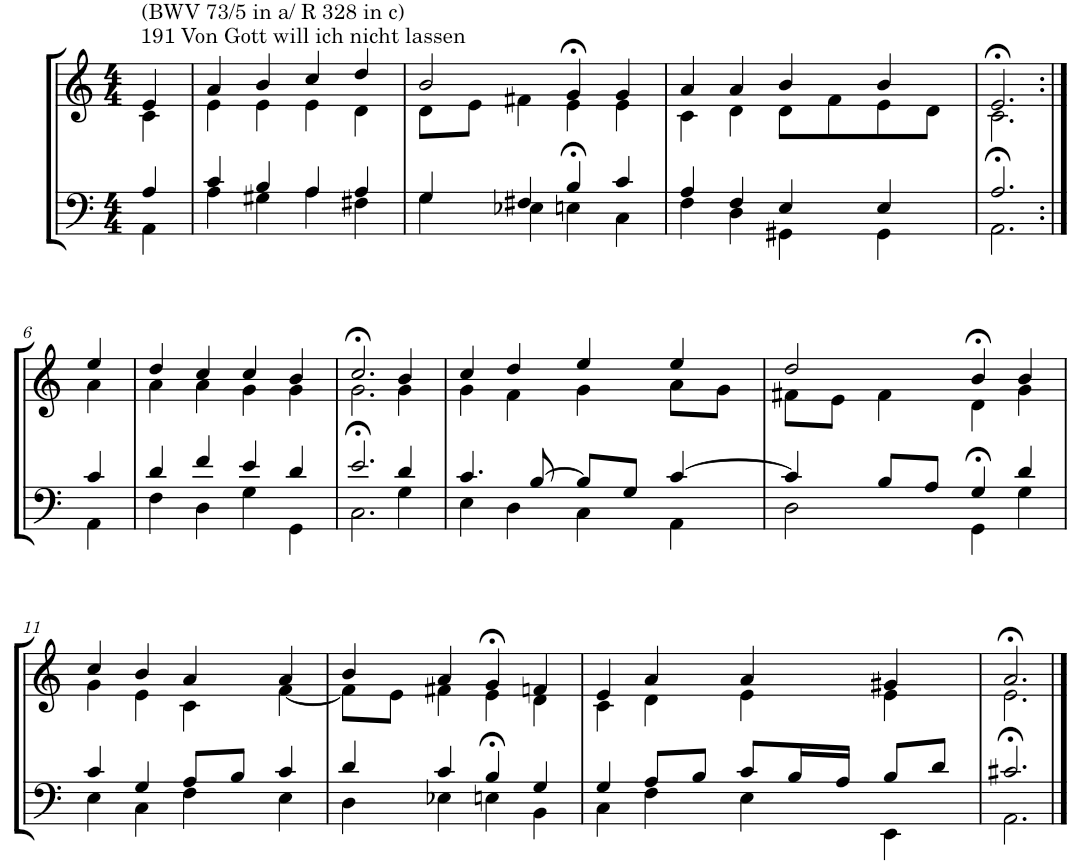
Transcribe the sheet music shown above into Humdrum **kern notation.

**kern	**kern
*part2	*part1
*staff2	*staff1
*I"Tenor/Baß	*I"Sopran/Alt
*clefF4	*clefG2
*k[]	*k[]
*M4/4	*M4/4
=1	=1
*^	*^
!	!	!LO:TX:a:t=191 Von Gott will ich nicht lassen	!
!	!	!LO:TX:a:t=(BWV 73/5 in a/ R 328 in c)	!
4A/	4AA\	4e/	4c\
=2	=2	=2	=2
4c/	4A\	4a/	4e\
4B/	4G#X\	4b/	4e\
4A/	4A\	4cc/	4e\
4A/	4F#X\	4dd/	4d\
=3	=3	=3	=3
4G/	4G\	2b/	8d\L
.	.	.	8e\J
4F#X/	4E-X\	.	4f#X\
4B/	4En>\	4g>/	4e\
4c/	4C\	4g/	4e\
=4	=4	=4	=4
4A/	4F\	4a/	4c\
4F/	4D\	4a/	4d\
4E/	4GG#X\	4b/	8d\L
.	.	.	8f\
4E/	4GG#\	4b/	8e\
.	.	.	8d\J
=5	=5	=5	=5
2.A/	2.AA>\	2.e>/	2.c\
!!LO:LB:g=z	!!
=6:|!	=6:|!	=6:|!	=6:|!
4c/	4AA\	4ee/	4a\
=7	=7	=7	=7
4d/	4F\	4dd/	4a\
4f/	4D\	4cc/	4a\
4e/	4G\	4cc/	4g\
4d/	4GG\	4b/	4g\
=8	=8	=8	=8
2.e/	2.C>\	2.cc>/	2.g\
4d/	4G\	4b/	4g\
=9	=9	=9	=9
4.c/	4E\	4cc/	4g\
.	4D\	4dd/	4f\
[8B/	.	.	.
8B/L]	4C\	4ee/	4g\
8G/J	.	.	.
[4c/	4AA\	4ee/	8a\L
.	.	.	8g\J
=10	=10	=10	=10
4c/]	2D\	2dd/	8f#X\L
.	.	.	8e\J
8B/L	.	.	4f#\
8A/J	.	.	.
4G/	4GG>\	4b>/	4d\
4d/	4G\	4b/	4g\
!!LO:LB:g=z	!!
=11	=11	=11	=11
4c/	4E\	4cc/	4g\
4G/	4C\	4b/	4e\
8A/L	4F\	4a/	4c\
8B/J	.	.	.
4c/	4E\	4a/	[4f\
=12	=12	=12	=12
4d/	4D\	4b/	8f\L]
.	.	.	8e\J
4c/	4E-X\	4a/	4f#X\
4B/	4En>\	4g>/	4e\
4G/	4BB\	4fn/	4d\
=13	=13	=13	=13
4G/	4C\	4e/	4c\
8A/L	4F\	4a/	4d\
8B/J	.	.	.
8c/L	4E\	4a/	4e\
16B/L	.	.	.
16A/JJ	.	.	.
8B/L	4EE\	4g#X/	4e\
8d/J	.	.	.
=14	=14	=14	=14
2.c#X/	2.AA>\	2.a>/	2.e\
*v	*v	*	*
*	*v	*v
==	==
*-	*-
